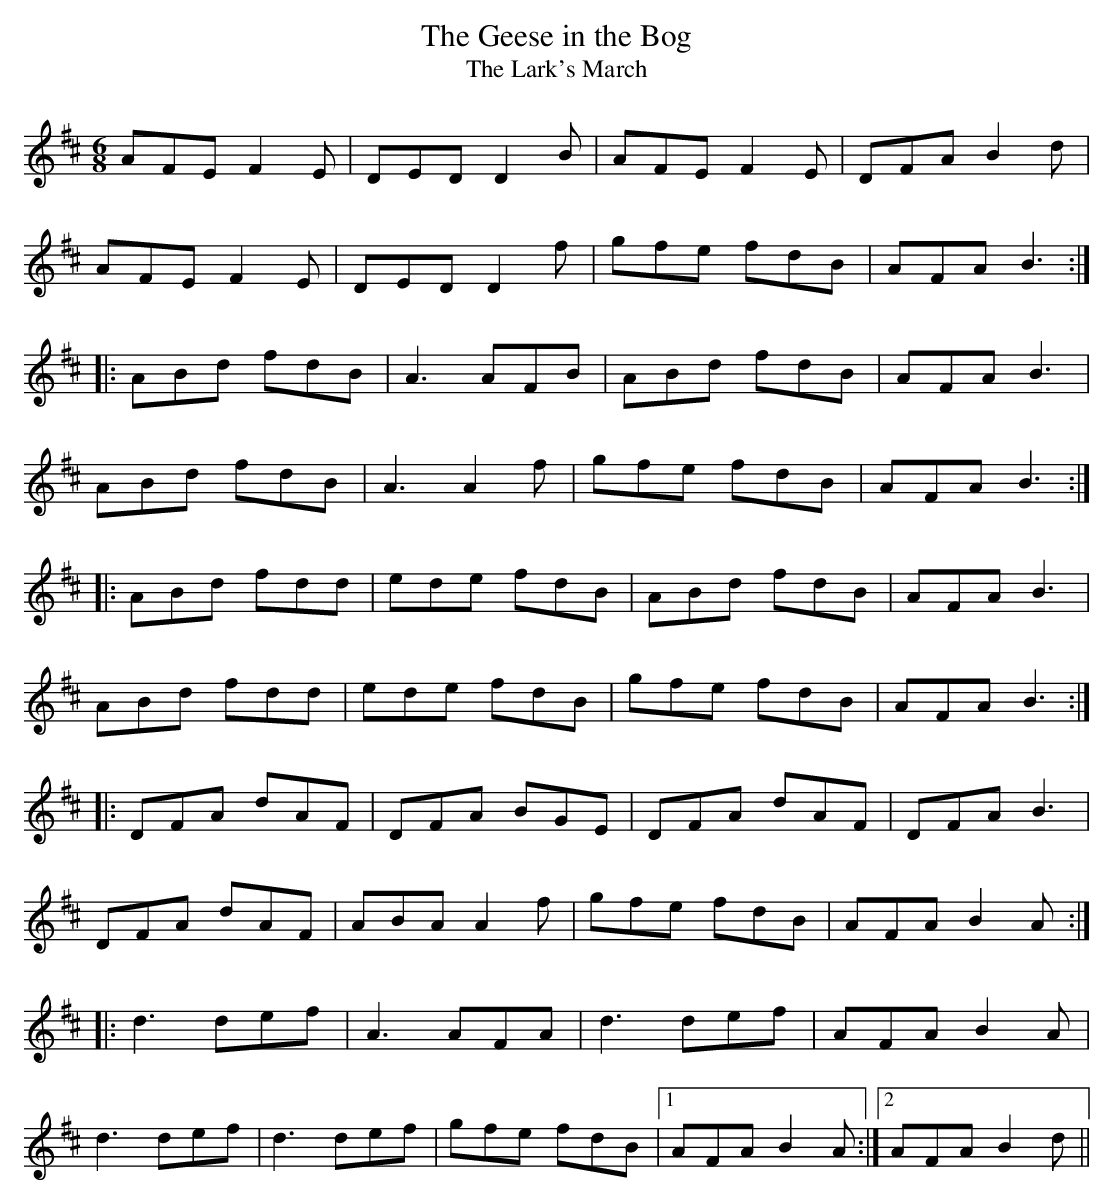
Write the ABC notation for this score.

X:1
T:Geese in the Bog, The
T:Lark's March, The
M:6/8
K:D
AFE F2E|DED D2B|AFE F2E|DFA B2d|
AFE F2E|DED D2f|gfe fdB|AFA B3:|
|:ABd fdB|A3 AFB|ABd fdB|AFA B3|
ABd fdB|A3 A2f|gfe fdB|AFA B3:|
|:ABd fdd|ede fdB|ABd fdB|AFA B3|
ABd fdd|ede fdB|gfe fdB|AFA B3:|
|:DFA dAF|DFA BGE|DFA dAF|DFA B3|
DFA dAF|ABA A2f|gfe fdB|AFA B2A:|
|:d3 def|A3 AFA|d3 def|AFA B2A|
d3 def|d3 def|gfe fdB|1 AFA B2A:|2 AFA B2d||
